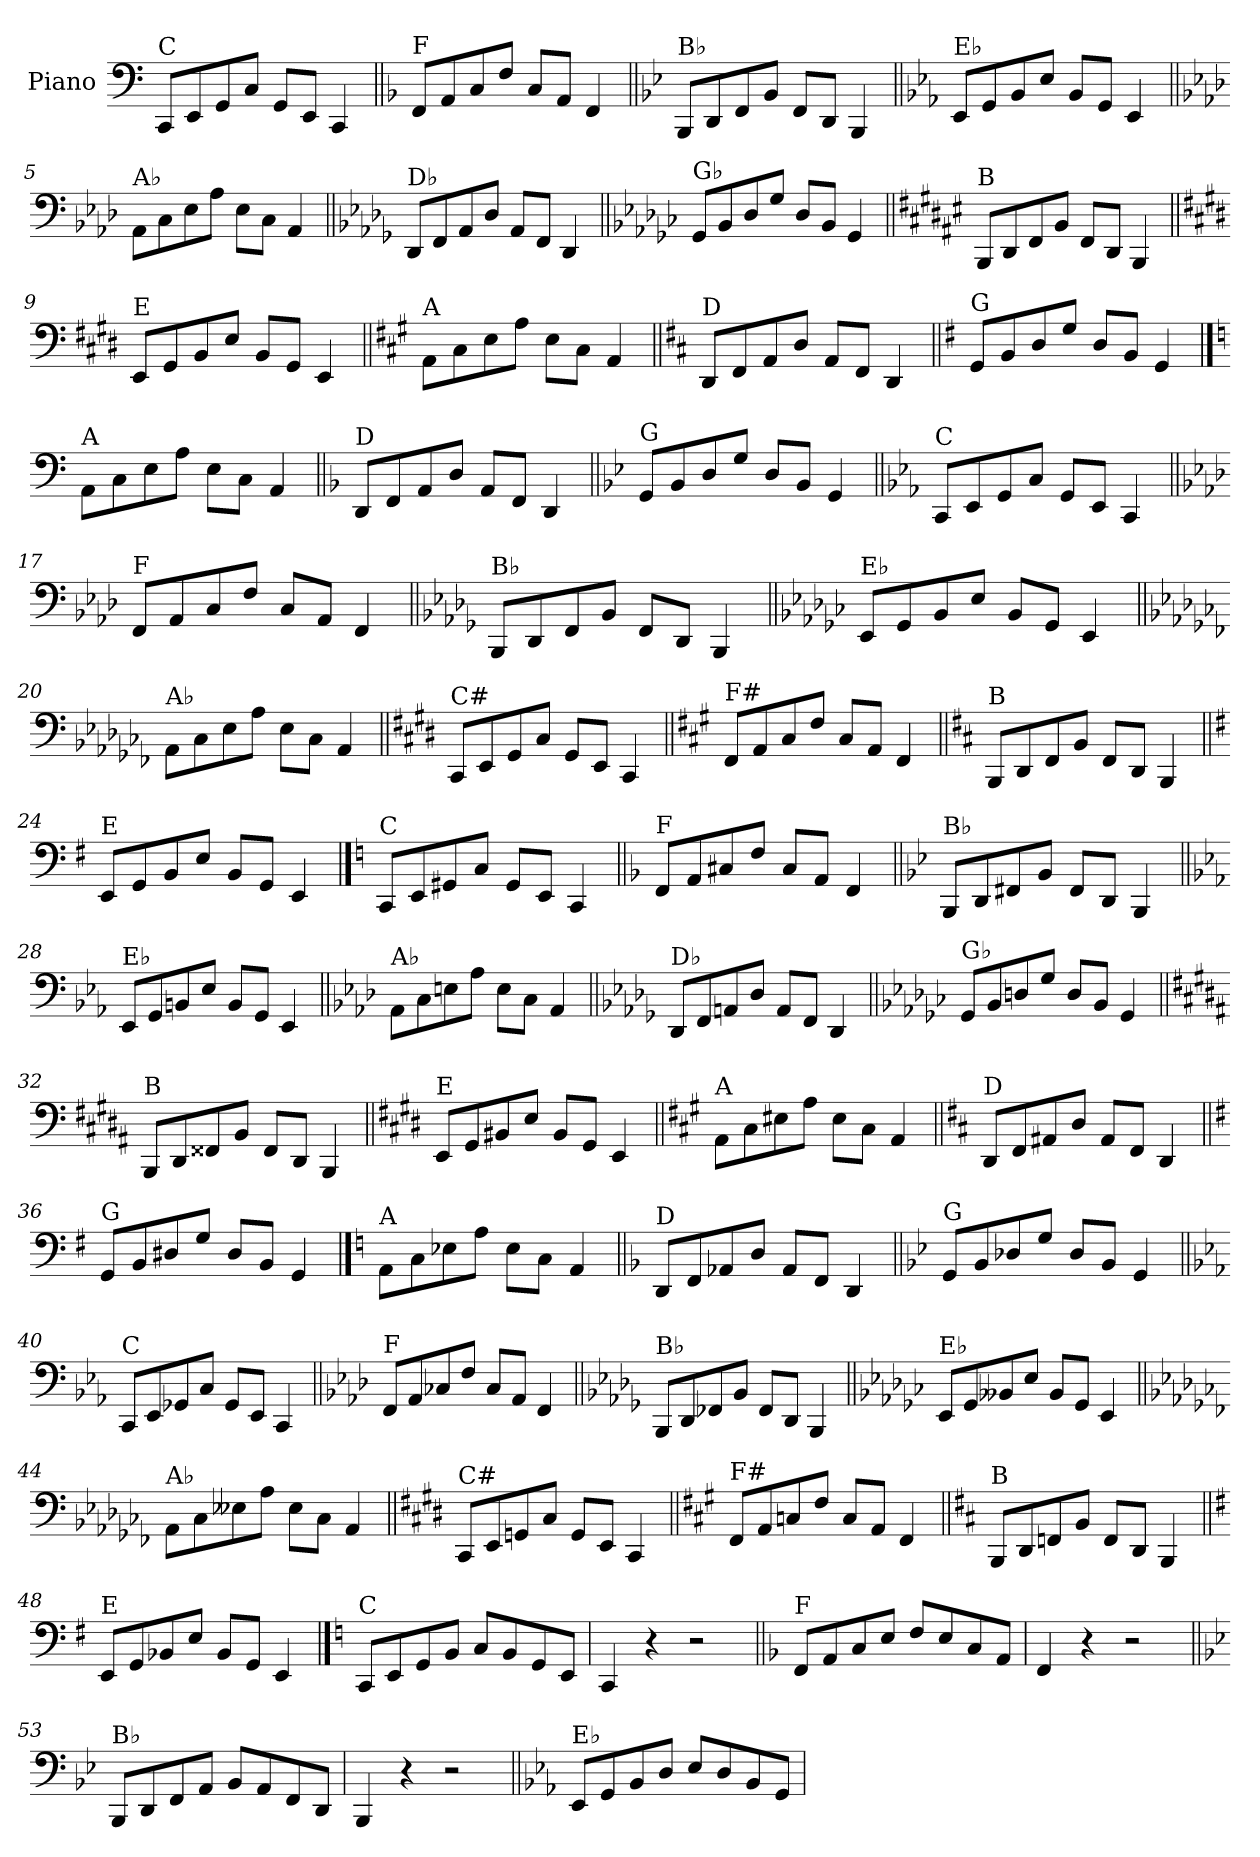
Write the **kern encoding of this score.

**kern
*part1
*staff1
*I"Piano
*I'Pno.
*clefF4
*k[]
=1
!LO:TX:a:t=C
8CC/L
8EE/
8GG/
8C/J
8GG/L
8EE/J
4CC/
=2||
*k[b-]
!LO:TX:a:t=F
8FF/L
8AA/
8C/
8F/J
8C/L
8AA/J
4FF/
=3||
*k[b-e-]
!LO:TX:a:t=B♭
8BBB-/L
8DD/
8FF/
8BB-/J
8FF/L
8DD/J
4BBB-/
=4||
*k[b-e-a-]
!LO:TX:a:t=E♭
8EE-/L
8GG/
8BB-/
8E-/J
8BB-/L
8GG/J
4EE-/
!!LO:LB:g=z
=5||
*k[b-e-a-d-]
!LO:TX:a:t=A♭
8AA-\L
8C\
8E-\
8A-\J
8E-\L
8C\J
4AA-/
=6||
*k[b-e-a-d-g-]
!LO:TX:a:t=D♭
8DD-/L
8FF/
8AA-/
8D-/J
8AA-/L
8FF/J
4DD-/
=7||
*k[b-e-a-d-g-c-]
!LO:TX:a:t=G♭
8GG-/L
8BB-/
8D-/
8G-/J
8D-/L
8BB-/J
4GG-/
=8||
*k[f#c#g#d#a#e#]
!LO:TX:a:t=B
8BBB/L
8DD#/
8FF#/
8BB/J
8FF#/L
8DD#/J
4BBB/
!!LO:LB:g=z
=9||
*k[f#c#g#d#]
!LO:TX:a:t=E
8EE/L
8GG#/
8BB/
8E/J
8BB/L
8GG#/J
4EE/
=10||
*k[f#c#g#]
!LO:TX:a:t=A
8AA\L
8C#\
8E\
8A\J
8E\L
8C#\J
4AA/
=11||
*k[f#c#]
!LO:TX:a:t=D
8DD/L
8FF#/
8AA/
8D/J
8AA/L
8FF#/J
4DD/
=12||
*k[f#]
!LO:TX:a:t=G
8GG/L
8BB/
8D/
8G/J
8D/L
8BB/J
4GG/
!!LO:LB:g=z
==13
*k[]
!LO:TX:a:t=A
8AA\L
8C\
8E\
8A\J
8E\L
8C\J
4AA/
=14||
*k[b-]
!LO:TX:a:t=D
8DD/L
8FF/
8AA/
8D/J
8AA/L
8FF/J
4DD/
=15||
*k[b-e-]
!LO:TX:a:t=G
8GG/L
8BB-/
8D/
8G/J
8D/L
8BB-/J
4GG/
=16||
*k[b-e-a-]
!LO:TX:a:t=C
8CC/L
8EE-/
8GG/
8C/J
8GG/L
8EE-/J
4CC/
!!LO:LB:g=z
=17||
*k[b-e-a-d-]
!LO:TX:a:t=F
8FF/L
8AA-/
8C/
8F/J
8C/L
8AA-/J
4FF/
=18||
*k[b-e-a-d-g-]
!LO:TX:a:t=B♭
8BBB-/L
8DD-/
8FF/
8BB-/J
8FF/L
8DD-/J
4BBB-/
=19||
*k[b-e-a-d-g-c-]
!LO:TX:a:t=E♭
8EE-/L
8GG-/
8BB-/
8E-/J
8BB-/L
8GG-/J
4EE-/
=20||
*k[b-e-a-d-g-c-f-]
!LO:TX:a:t=A♭
8AA-\L
8C-\
8E-\
8A-\J
8E-\L
8C-\J
4AA-/
!!LO:LB:g=z
=21||
*k[f#c#g#d#]
!LO:TX:a:t=C#
8CC#/L
8EE/
8GG#/
8C#/J
8GG#/L
8EE/J
4CC#/
=22||
*k[f#c#g#]
!LO:TX:a:t=F#
8FF#/L
8AA/
8C#/
8F#/J
8C#/L
8AA/J
4FF#/
=23||
*k[f#c#]
!LO:TX:a:t=B
8BBB/L
8DD/
8FF#/
8BB/J
8FF#/L
8DD/J
4BBB/
=24||
*k[f#]
!LO:TX:a:t=E
8EE/L
8GG/
8BB/
8E/J
8BB/L
8GG/J
4EE/
!!LO:PB:g=z
==25
*k[]
!LO:TX:a:t=C
8CC/L
8EE/
8GG#X/
8C/J
8GG#/L
8EE/J
4CC/
=26||
*k[b-]
!LO:TX:a:t=F
8FF/L
8AA/
8C#X/
8F/J
8C#/L
8AA/J
4FF/
=27||
*k[b-e-]
!LO:TX:a:t=B♭
8BBB-/L
8DD/
8FF#X/
8BB-/J
8FF#/L
8DD/J
4BBB-/
=28||
*k[b-e-a-]
!LO:TX:a:t=E♭
8EE-/L
8GG/
8BBn/
8E-/J
8BB/L
8GG/J
4EE-/
!!LO:LB:g=z
=29||
*k[b-e-a-d-]
!LO:TX:a:t=A♭
8AA-\L
8C\
8En\
8A-\J
8E\L
8C\J
4AA-/
=30||
*k[b-e-a-d-g-]
!LO:TX:a:t=D♭
8DD-/L
8FF/
8AAn/
8D-/J
8AA/L
8FF/J
4DD-/
=31||
*k[b-e-a-d-g-c-]
!LO:TX:a:t=G♭
8GG-/L
8BB-/
8Dn/
8G-/J
8D/L
8BB-/J
4GG-/
=32||
*k[f#c#g#d#a#]
!LO:TX:a:t=B
8BBB/L
8DD#/
8FF##X/
8BB/J
8FF##/L
8DD#/J
4BBB/
!!LO:LB:g=z
=33||
*k[f#c#g#d#]
!LO:TX:a:t=E
8EE/L
8GG#/
8BB#X/
8E/J
8BB#/L
8GG#/J
4EE/
=34||
*k[f#c#g#]
!LO:TX:a:t=A
8AA\L
8C#\
8E#X\
8A\J
8E#\L
8C#\J
4AA/
=35||
*k[f#c#]
!LO:TX:a:t=D
8DD/L
8FF#/
8AA#X/
8D/J
8AA#/L
8FF#/J
4DD/
=36||
*k[f#]
!LO:TX:a:t=G
8GG/L
8BB/
8D#X/
8G/J
8D#/L
8BB/J
4GG/
!!LO:LB:g=z
==37
*k[]
!LO:TX:a:t=A
8AA\L
8C\
8E-X\
8A\J
8E-\L
8C\J
4AA/
=38||
*k[b-]
!LO:TX:a:t=D
8DD/L
8FF/
8AA-X/
8D/J
8AA-/L
8FF/J
4DD/
=39||
*k[b-e-]
!LO:TX:a:t=G
8GG/L
8BB-/
8D-X/
8G/J
8D-/L
8BB-/J
4GG/
=40||
*k[b-e-a-]
!LO:TX:a:t=C
8CC/L
8EE-/
8GG-X/
8C/J
8GG-/L
8EE-/J
4CC/
!!LO:LB:g=z
=41||
*k[b-e-a-d-]
!LO:TX:a:t=F
8FF/L
8AA-/
8C-X/
8F/J
8C-/L
8AA-/J
4FF/
=42||
*k[b-e-a-d-g-]
!LO:TX:a:t=B♭
8BBB-/L
8DD-/
8FF-X/
8BB-/J
8FF-/L
8DD-/J
4BBB-/
=43||
*k[b-e-a-d-g-c-]
!LO:TX:a:t=E♭
8EE-/L
8GG-/
8BB--X/
8E-/J
8BB--/L
8GG-/J
4EE-/
=44||
*k[b-e-a-d-g-c-f-]
!LO:TX:a:t=A♭
8AA-\L
8C-\
8E--X\
8A-\J
8E--\L
8C-\J
4AA-/
!!LO:LB:g=z
=45||
*k[f#c#g#d#]
!LO:TX:a:t=C#
8CC#/L
8EE/
8GGn/
8C#/J
8GG/L
8EE/J
4CC#/
=46||
*k[f#c#g#]
!LO:TX:a:t=F#
8FF#/L
8AA/
8Cn/
8F#/J
8C/L
8AA/J
4FF#/
=47||
*k[f#c#]
!LO:TX:a:t=B
8BBB/L
8DD/
8FFn/
8BB/J
8FF/L
8DD/J
4BBB/
=48||
*k[f#]
!LO:TX:a:t=E
8EE/L
8GG/
8BB-X/
8E/J
8BB-/L
8GG/J
4EE/
!!LO:PB:g=z
==49
*k[]
!LO:TX:a:t=C
8CC/L
8EE/
8GG/
8BB/J
8C/L
8BB/
8GG/
8EE/J
=50
4CC/
4r
2r
=51||
*k[b-]
!LO:TX:a:t=F
8FF/L
8AA/
8C/
8E/J
8F/L
8E/
8C/
8AA/J
=52
4FF/
4r
2r
=53||
*k[b-e-]
!LO:TX:a:t=B♭
8BBB-/L
8DD/
8FF/
8AA/J
8BB-/L
8AA/
8FF/
8DD/J
=54
4BBB-/
4r
2r
!!LO:LB:g=z
=55||
*k[b-e-a-]
!LO:TX:a:t=E♭
8EE-/L
8GG/
8BB-/
8D/J
8E-/L
8D/
8BB-/
8GG/J
=
*-
